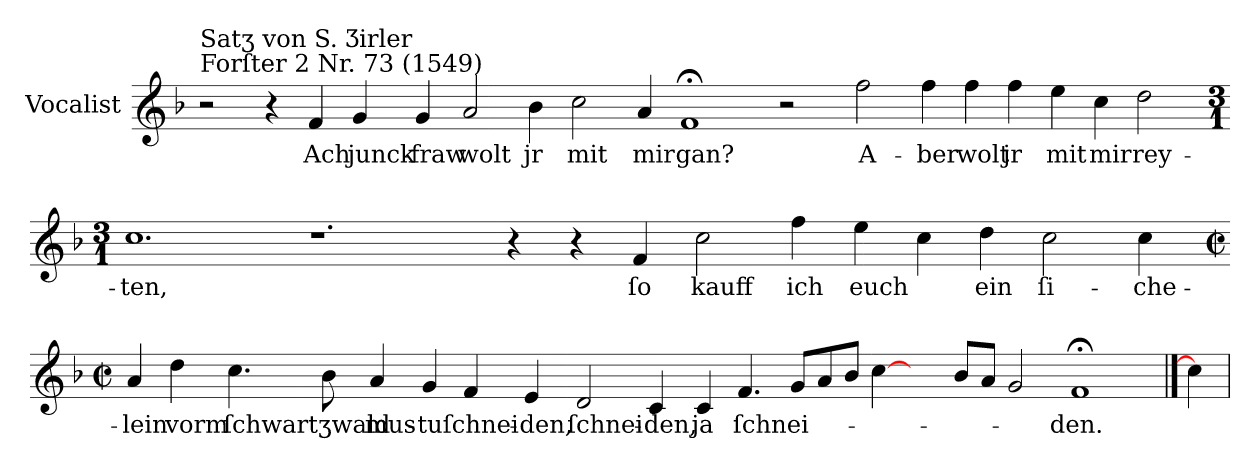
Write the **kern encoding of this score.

**kern	**text
*part1	*part1
*staff1	*staff1
*I"Vocalist	*
*k[b-]	*
*F:	*
=	=
!LO:TX:a:t=Forſter 2 Nr. 73 (1549)	!
!LO:TX:a:t=Satʒ von S. Ʒirler	!
2r	.
4r	.
4f	Ach
4g	junck-
4g	-fraw
2a	wolt
4b-	jr
2cc	mit
4a	mir
1f;<	gan?
2r	.
=-	=-
2ff	A-
4ff	-ber
4ff	wolt
4ff	jr
4ee	mit
4cc	mir
2dd	rey-
=-	=-
*M3/1	*
1.cc	-ten,
1.r	.
=-	=-
4r	.
4r	.
4f	ſo
2cc	kauff
4ff	ich
4ee	euch
4cc	.
4dd	ein
2cc	ſi-
4cc	-che-
=-	=-
*M4/2	*
*met(c|)	*
4a	-lein
4dd	vorm
4.cc	ſchwartʒwald
8b-	.
4a	mus-
4g	-tu
4f	ſchnei-
4e	-den,
=-	=-
2d	ſchnei-
4c	-den,
4c	ja
4.f	ſchnei-
8gL	.
8a	.
8b-J	.
[4cc	.
4ryy	.
8b-L	.
8aJ	.
2g	.
1f;<	-den.
==1	==1
4cc]	.
=	=
*-	*-
